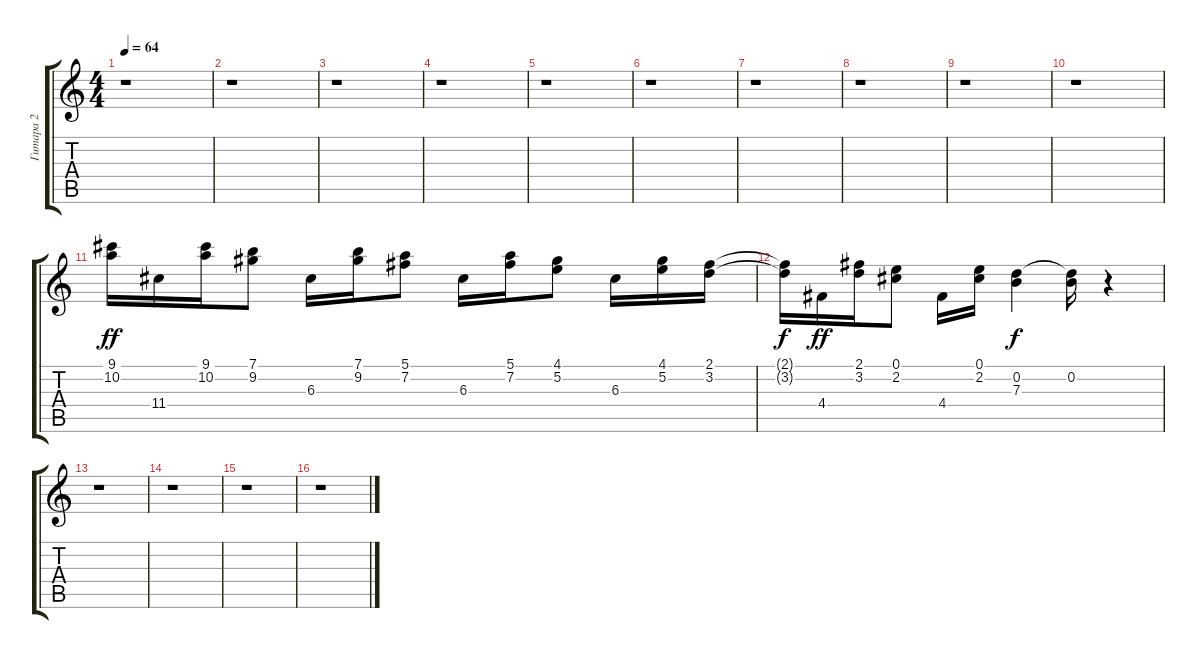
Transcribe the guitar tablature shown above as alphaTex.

\track ("Гитара 2" "Гитара 2") {instrument acousticguitarsteel}
\staff {score tabs}
\tuning (E4 B3 G3 D3 A2 E2) {hide}
\ts (4 4)
\tempo 64
\clef g2
\ks c
r.1{dy ff} |
r.1 |
r.1 |
r.1 |
r.1 |
r.1 |
r.1 |
r.1 |
r.1 |
r.1 |
(9.1 10.2).16 11.4.16 (9.1 10.2).16 (7.1 9.2).8 6.3.16 (7.1 9.2).16 (5.1 7.2).8 6.3.16 (5.1 7.2).16 (4.1 5.2).8 6.3.16 (4.1 5.2).16 (2.1 3.2).16 |
(2.1{t} 3.2{t}).16{dy f} 4.4.16{dy ff} (2.1 3.2).16 (0.1 2.2).8 4.4.16 (0.1 2.2).16 (0.2 7.3).4{dy f} (0.2 7.3{t}).16 r.4 |
r.1 |
r.1 |
r.1 |
r.1
